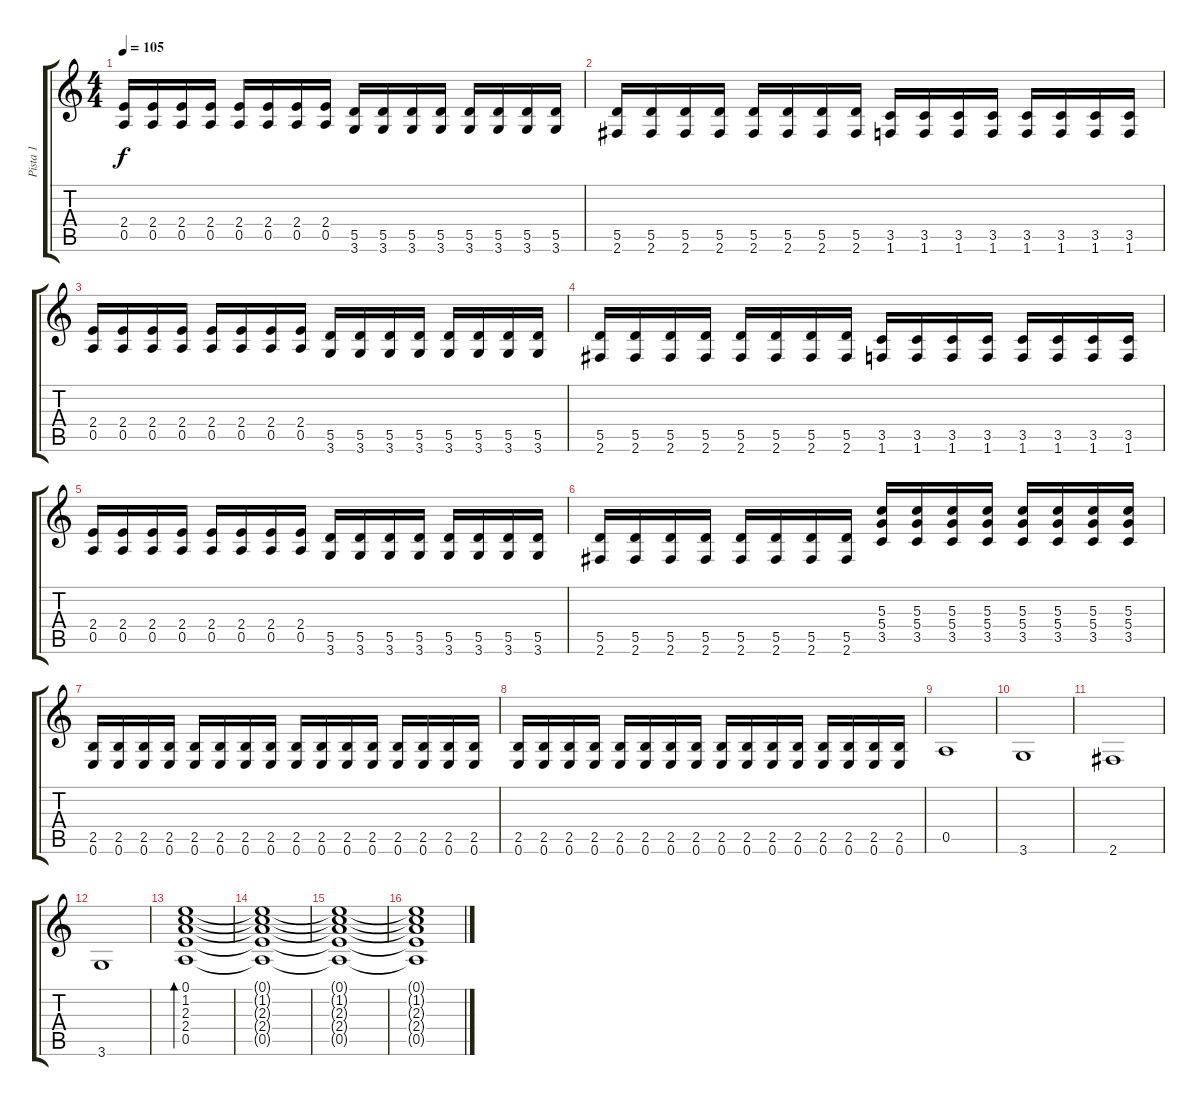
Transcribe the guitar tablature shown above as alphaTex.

\track ("Pista 1" "Pista 1") {instrument overdrivenguitar}
\staff {score tabs}
\tuning (E4 B3 G3 D3 A2 E2) {hide}
\ts (4 4)
\tempo 105
\clef g2
\ks c
(2.4 0.5).16{dy f} (2.4 0.5).16 (2.4 0.5).16 (2.4 0.5).16 (2.4 0.5).16 (2.4 0.5).16 (2.4 0.5).16 (2.4 0.5).16 (5.5 3.6).16 (5.5 3.6).16 (5.5 3.6).16 (5.5 3.6).16 (5.5 3.6).16 (5.5 3.6).16 (5.5 3.6).16 (5.5 3.6).16 |
(5.5 2.6).16 (5.5 2.6).16 (5.5 2.6).16 (5.5 2.6).16 (5.5 2.6).16 (5.5 2.6).16 (5.5 2.6).16 (5.5 2.6).16 (3.5 1.6).16 (3.5 1.6).16 (3.5 1.6).16 (3.5 1.6).16 (3.5 1.6).16 (3.5 1.6).16 (3.5 1.6).16 (3.5 1.6).16 |
(2.4 0.5).16 (2.4 0.5).16 (2.4 0.5).16 (2.4 0.5).16 (2.4 0.5).16 (2.4 0.5).16 (2.4 0.5).16 (2.4 0.5).16 (5.5 3.6).16 (5.5 3.6).16 (5.5 3.6).16 (5.5 3.6).16 (5.5 3.6).16 (5.5 3.6).16 (5.5 3.6).16 (5.5 3.6).16 |
(5.5 2.6).16 (5.5 2.6).16 (5.5 2.6).16 (5.5 2.6).16 (5.5 2.6).16 (5.5 2.6).16 (5.5 2.6).16 (5.5 2.6).16 (3.5 1.6).16 (3.5 1.6).16 (3.5 1.6).16 (3.5 1.6).16 (3.5 1.6).16 (3.5 1.6).16 (3.5 1.6).16 (3.5 1.6).16 |
(2.4 0.5).16 (2.4 0.5).16 (2.4 0.5).16 (2.4 0.5).16 (2.4 0.5).16 (2.4 0.5).16 (2.4 0.5).16 (2.4 0.5).16 (5.5 3.6).16 (5.5 3.6).16 (5.5 3.6).16 (5.5 3.6).16 (5.5 3.6).16 (5.5 3.6).16 (5.5 3.6).16 (5.5 3.6).16 |
(5.5 2.6).16 (5.5 2.6).16 (5.5 2.6).16 (5.5 2.6).16 (5.5 2.6).16 (5.5 2.6).16 (5.5 2.6).16 (5.5 2.6).16 (5.3 5.4 3.5).16 (5.3 5.4 3.5).16 (5.3 5.4 3.5).16 (5.3 5.4 3.5).16 (5.3 5.4 3.5).16 (5.3 5.4 3.5).16 (5.3 5.4 3.5).16 (5.3 5.4 3.5).16 |
(2.5 0.6).16 (2.5 0.6).16 (2.5 0.6).16 (2.5 0.6).16 (2.5 0.6).16 (2.5 0.6).16 (2.5 0.6).16 (2.5 0.6).16 (2.5 0.6).16 (2.5 0.6).16 (2.5 0.6).16 (2.5 0.6).16 (2.5 0.6).16 (2.5 0.6).16 (2.5 0.6).16 (2.5 0.6).16 |
(2.5 0.6).16 (2.5 0.6).16 (2.5 0.6).16 (2.5 0.6).16 (2.5 0.6).16 (2.5 0.6).16 (2.5 0.6).16 (2.5 0.6).16 (2.5 0.6).16 (2.5 0.6).16 (2.5 0.6).16 (2.5 0.6).16 (2.5 0.6).16 (2.5 0.6).16 (2.5 0.6).16 (2.5 0.6).16 |
0.5.1 |
3.6.1 |
2.6.1 |
3.6.1 |
(0.1 1.2 2.3 2.4 0.5).1{bd 120} |
(0.1{t} 1.2{t} 2.3{t} 2.4{t} 0.5{t}).1 |
(0.1{t} 1.2{t} 2.3{t} 2.4{t} 0.5{t}).1 |
(0.1{t} 1.2{t} 2.3{t} 2.4{t} 0.5{t}).1
